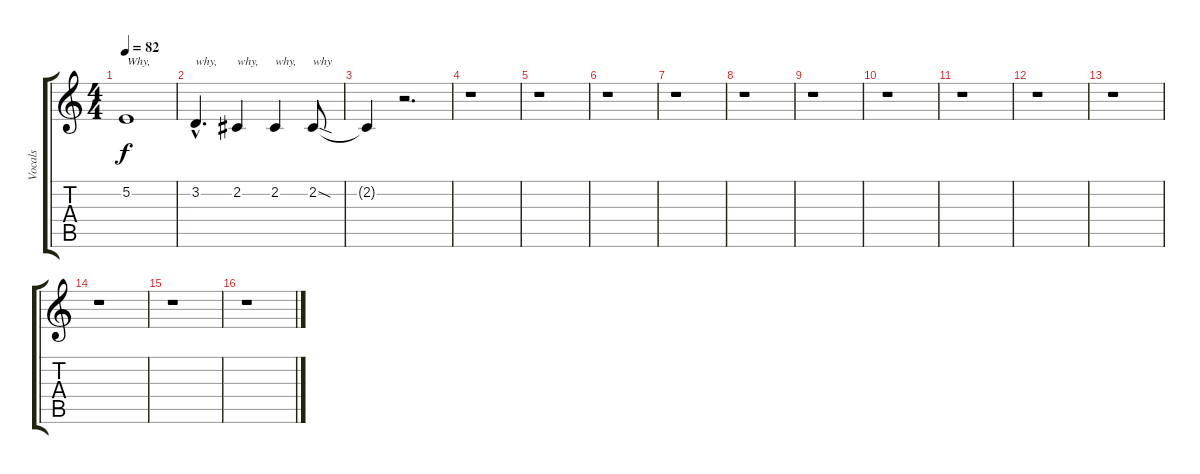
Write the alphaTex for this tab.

\track ("Vocals" "Vocals") {instrument lead6voice}
\staff {score tabs}
\tuning (E4 B3 G3 D3 A2 E2) {hide}
\ts (4 4)
\tempo 82
\clef g2
\ks c
5.2.1{txt "Why," dy f instrument lead6voice} |
3.2{hac}.4{d txt "why,"} 2.2.4{txt "why,"} 2.2.4{txt "why,"} 2.2{sod}.8{txt "why"} |
2.2{t}.4 r.2{d} |
r.1 |
r.1 |
r.1 |
r.1 |
r.1 |
r.1 |
r.1 |
r.1 |
r.1 |
r.1 |
r.1 |
r.1 |
r.1
